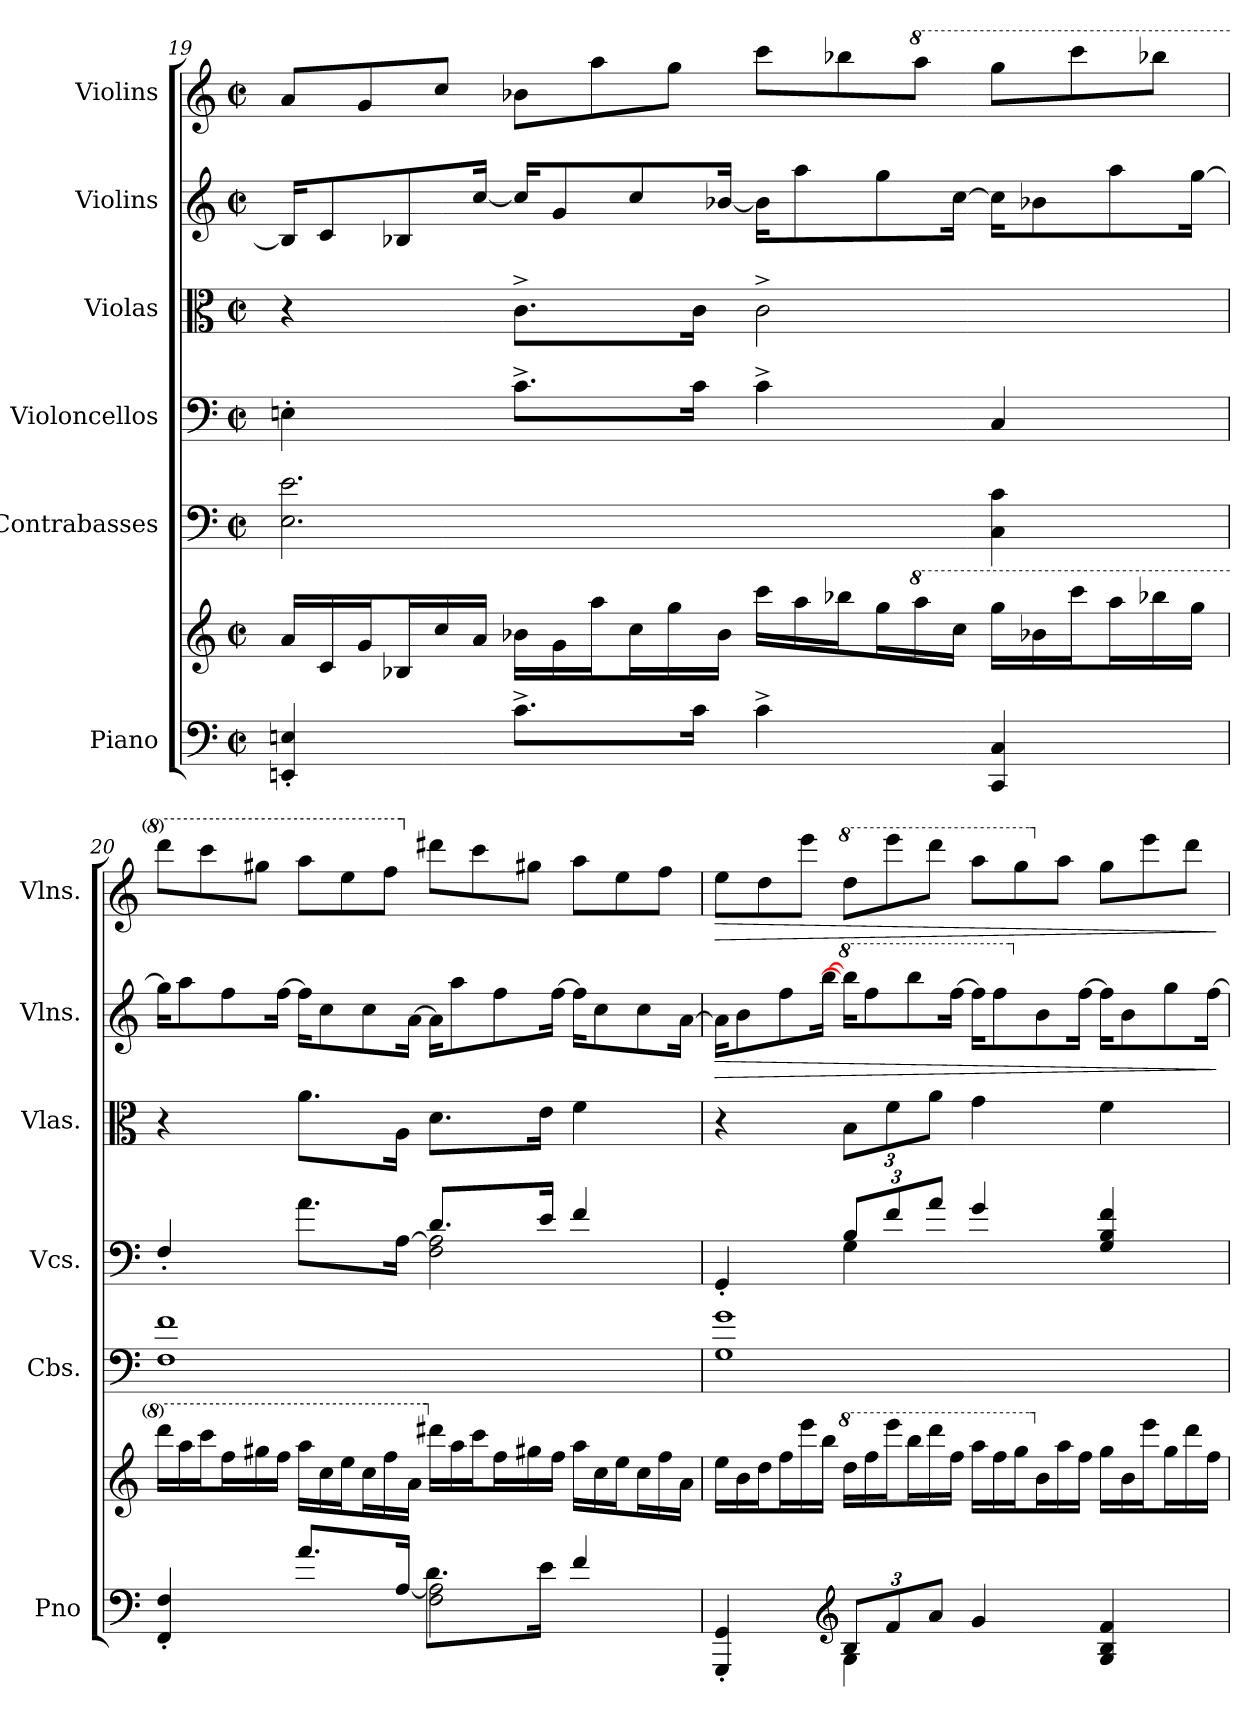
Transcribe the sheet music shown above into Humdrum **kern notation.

**kern	**kern	**kern	**kern	**kern	**kern	**dynam	**kern	**dynam
*part6	*part6	*part5	*part4	*part3	*part2	*part2	*part1	*part1
*staff7	*staff6	*staff5	*staff4	*staff3	*staff2	*staff2	*staff1	*staff1
*I"Piano	*	*I"Contrabasses	*I"Violoncellos	*I"Violas	*I"Violins	*	*I"Violins	*
*I'Pno	*	*I'Cbs.	*I'Vcs.	*I'Vlas.	*I'Vlns.	*	*I'Vlns.	*
!!LO:LB:g=z
*clefF4	*clefG2	*clefF4	*clefF4	*clefC3	*clefG2	*	*clefG2	*
*	*	*ITrd7c12	*	*	*	*	*	*
*k[]	*k[]	*k[]	*k[]	*k[]	*k[]	*	*k[]	*
*M4/4	*M4/4	*M4/4	*M4/4	*M4/4	*M4/4	*	*M4/4	*
*met(c|)	*met(c|)	*met(c|)	*met(c|)	*met(c|)	*met(c|)	*	*met(c|)	*
*	*Xtuplet	*	*	*	*Xtuplet	*	*Xtuplet	*
=19	=19	=19	=19	=19	=19	=19	=19	=19
4EEn/' 4En/'	24a/LL	2.EE\ 2.E\	4En'\	4r	24B-/KL]	.	12a/L	.
.	24c/	.	.	.	12c/	.	.	.
.	24g/J	.	.	.	.	.	12g/	.
.	24B-X/L	.	.	.	12B-X/	.	.	.
.	24cc/	.	.	.	.	.	12cc/J	.
.	24a/JJ	.	.	.	[24cc/Jk	.	.	.
8.c^\L	24b-X\LL	.	8.c^\L	8.c^\L	24cc/KL]	.	12b-X\L	.
.	24g\	.	.	.	12g/	.	.	.
.	24aa\J	.	.	.	.	.	12aa\	.
.	24cc\L	.	.	.	12cc/	.	.	.
.	24gg\	.	.	.	.	.	12gg\J	.
16c\Jk	.	.	16c\Jk	16c\Jk	.	.	.	.
.	24b-\JJ	.	.	.	[24b-X/Jk	.	.	.
4c^\	24ccc\LL	.	4c^\	2c^\	24b-\KL]	.	12ccc\L	.
.	24aa\	.	.	.	12aa\	.	.	.
.	24bb-X\J	.	.	.	.	.	12bb-X\	.
.	24gg\L	.	.	.	12gg\	.	.	.
*	*8va	*	*	*	*	*	*	*
*	*	*	*	*	*	*	*8va	*
.	24aaa\	.	.	.	.	.	12aaa\J	.
.	24ccc\JJ	.	.	.	[24cc\Jk	.	.	.
4CC/ 4C/	24ggg\LL	4CC\ 4C\	4C/	.	24cc\KL]	.	12ggg\L	.
.	24bb-X\	.	.	.	12b-X\	.	.	.
.	24cccc\J	.	.	.	.	.	12cccc\	.
.	24aaa\L	.	.	.	12aa\	.	.	.
.	24bbb-X\	.	.	.	.	.	12bbb-X\J	.
.	24ggg\JJ	.	.	.	[24gg\Jk	.	.	.
=20	=20	=20	=20	=20	=20	=20	=20	=20
*^	*	*	*^	*	*	*	*	*
4FF/' 4F/'	2ryy	24dddd\LL	1FF 1F	4F'/	2ryy	4r	24gg\KL]	.	12dddd\L	.
.	.	24aaa\	.	.	.	.	12aa\	.	.	.
.	.	24cccc\J	.	.	.	.	.	.	12cccc\	.
.	.	24fff\L	.	.	.	.	12ff\	.	.	.
.	.	24ggg#X\	.	.	.	.	.	.	12ggg#X\J	.
.	.	24fff\JJ	.	.	.	.	[24ff\Jk	.	.	.
8.a/L	.	24aaa\LL	.	8.a\L	.	8.a\L	24ff\KL]	.	12aaa\L	.
.	.	24ccc\	.	.	.	.	12cc\	.	.	.
.	.	24eee\J	.	.	.	.	.	.	12eee\	.
.	.	24ccc\L	.	.	.	.	12cc\	.	.	.
.	.	24fff\	.	.	.	.	.	.	12fff\J	.
[16A/Jk	.	.	.	[16A\Jk	.	16A\Jk	.	.	.	.
.	.	24aa\JJ	.	.	.	.	[24a\Jk	.	.	.
*	*	*X8va	*	*	*	*	*	*	*	*
*	*	*	*	*	*	*	*	*	*X8va	*
2F\ 2A\]	8.d\L	24ddd#X\LL	.	2F\ 2A\]	8.d/L	8.d\L	24a\KL]	.	12ddd#X\L	.
.	.	24aa\	.	.	.	.	12aa\	.	.	.
.	.	24ccc\J	.	.	.	.	.	.	12ccc\	.
.	.	24ff\L	.	.	.	.	12ff\	.	.	.
.	.	24gg#X\	.	.	.	.	.	.	12gg#X\J	.
.	16e\Jk	.	.	.	16e/Jk	16e\Jk	.	.	.	.
.	.	24ff\JJ	.	.	.	.	[24ff\Jk	.	.	.
.	4f/	24aa\LL	.	.	4f/	4f\	24ff\KL]	.	12aa\L	.
.	.	24cc\	.	.	.	.	12cc\	.	.	.
.	.	24ee\J	.	.	.	.	.	.	12ee\	.
.	.	24cc\L	.	.	.	.	12cc\	.	.	.
.	.	24ff\	.	.	.	.	.	.	12ff\J	.
.	.	24a\JJ	.	.	.	.	[24a\Jk	.	.	.
!!LO:PB:g=z
=21	=21	=21	=21	=21	=21	=21	=21	=21	=21	=21
!	!	!	!	!	!	!	!	!LO:HP:b	!	!LO:HP:b
4GGG/' 4GG/'	4ryy	24ee\LL	1GG 1G	4GG'/	4ryy	4r	24a\KL]	>	12ee\L	>
.	.	24b\	.	.	.	.	12b\	.	.	.
.	.	24dd\J	.	.	.	.	.	.	12dd\	.
.	.	24ff\L	.	.	.	.	12ff\	.	.	.
.	.	24eee\	.	.	.	.	.	.	12eee\J	.
.	.	24bb\JJ	.	.	.	.	[24bb\Jk	.	.	.
*clefG2	*	*	*	*	*	*	*	*	*	*
*Xbrackettup	*	*	*	*	*	*	*	*	*	*
*	*	*8va	*	*	*	*	*	*	*	*
*	*	*	*	*Xbrackettup	*	*Xbrackettup	*	*	*	*
*	*	*	*	*	*	*	*8va	*	*	*
*	*	*	*	*	*	*	*	*	*8va	*
12B/L	4G\	24ddd\LL	.	12B/L	4G\	12B\L	24bbb\KL]	.	12ddd\L	.
.	.	24fff\	.	.	.	.	12fff\	.	.	.
12f/	.	24eeee\J	.	12f/	.	12f\	.	.	12eeee\	.
.	.	24bbb\L	.	.	.	.	12bbb\	.	.	.
12a/J	.	24dddd\	.	12a/J	.	12a\J	.	.	12dddd\J	.
.	.	24fff\JJ	.	.	.	.	[24fff\Jk	.	.	.
4g/	2ryy	24aaa\LL	.	4g/	2ryy	4g\	24fff\KL]	.	12aaa\L	.
.	.	24fff\	.	.	.	.	12fff\	.	.	.
.	.	24ggg\J	.	.	.	.	.	.	12ggg\	.
*	*	*X8va	*	*	*	*	*	*	*	*
*	*	*	*	*	*	*	*X8va	*	*	*
.	.	24b\L	.	.	.	.	12b\	.	.	.
*	*	*	*	*	*	*	*	*	*X8va	*
.	.	24aa\	.	.	.	.	.	.	12aa\J	.
.	.	24ff\JJ	.	.	.	.	[24ff\Jk	.	.	.
4G/ 4B/ 4f/	.	24gg\LL	.	4G/ 4B/ 4f/	.	4f\	24ff\KL]	.	12gg\L	.
.	.	24b\	.	.	.	.	12b\	.	.	.
.	.	24eee\J	.	.	.	.	.	.	12eee\	.
.	.	24gg\L	.	.	.	.	12gg\	.	.	.
.	.	24ddd\	.	.	.	.	.	.	12ddd\J	.
.	.	24ff\JJ	.	.	.	.	[24ff\Jk	.	.	.
*v	*v	*	*	*v	*v	*	*	*	*	*
.	.	.	.	.	.	]	.	]
=	=	=	=	=	=	=	=	=
*-	*-	*-	*-	*-	*-	*-	*-	*-
